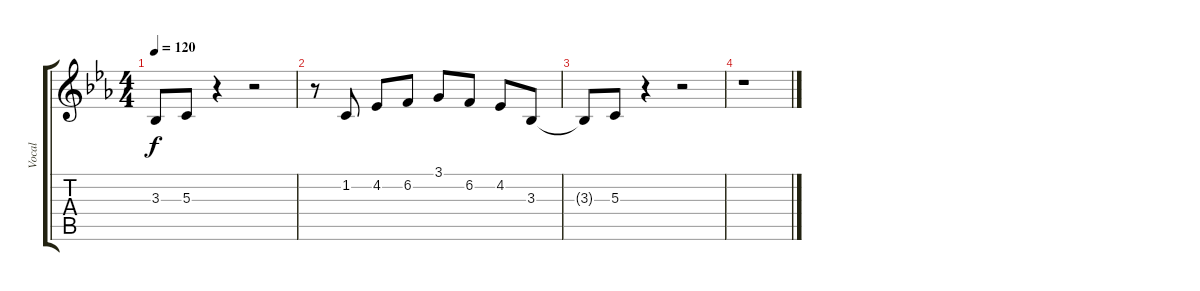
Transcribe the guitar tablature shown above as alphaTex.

\track ("Vocal" "Vocal") {instrument acousticgrandpiano}
\staff {score tabs}
\tuning (E4 B3 G3 D3 A2 E2) {hide}
\ts (4 4)
\tempo 120
\clef g2
\ks eb
3.3{t}.8{dy f} 5.3.8 r.4 r.2 |
r.8 1.2.8 4.2.8 6.2.8 3.1.8 6.2.8 4.2.8 3.3.8 |
3.3{t}.8 5.3.8 r.4 r.2 |
r.1
